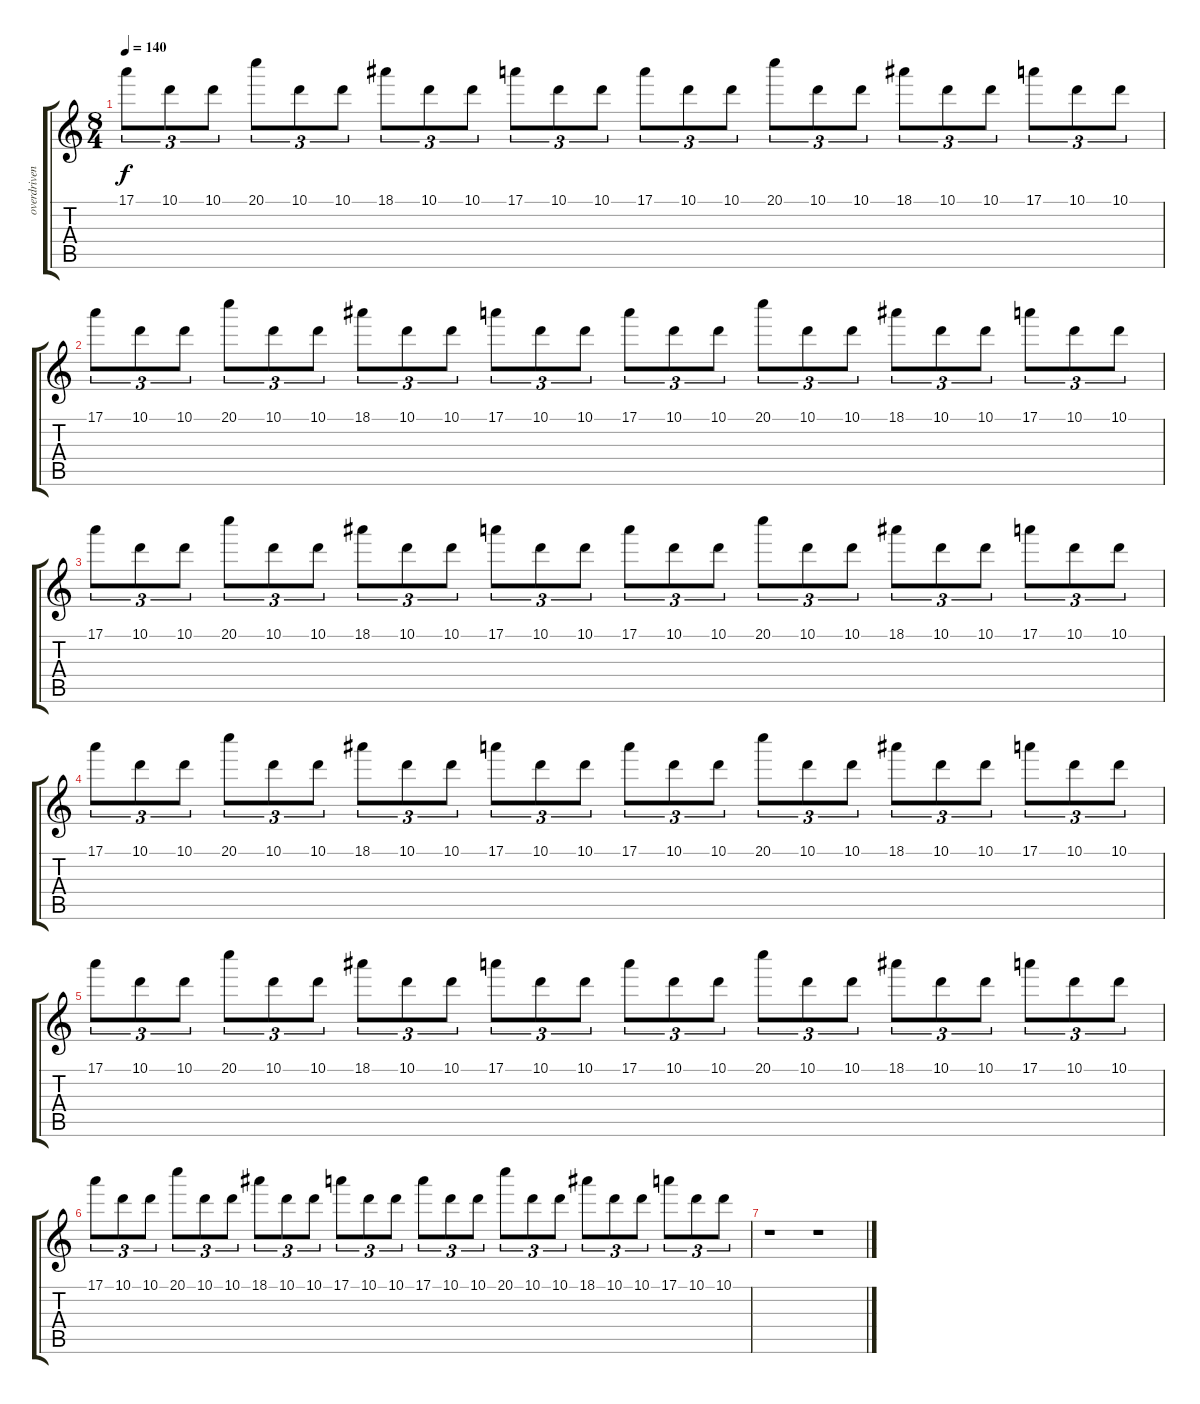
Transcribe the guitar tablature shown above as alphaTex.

\track ("overdriven" "overdriven") {instrument overdrivenguitar}
\staff {score tabs}
\tuning (E4 B3 G3 D3 A2 E2) {hide}
\ts (8 4)
\tempo 140
\clef g2
\ks c
17.1.8{tu (3 2) dy f volume 8} 10.1.8{tu (3 2)} 10.1.8{tu (3 2)} 20.1.8{tu (3 2)} 10.1.8{tu (3 2)} 10.1.8{tu (3 2)} 18.1.8{tu (3 2)} 10.1.8{tu (3 2)} 10.1.8{tu (3 2)} 17.1.8{tu (3 2)} 10.1.8{tu (3 2)} 10.1.8{tu (3 2)} 17.1.8{tu (3 2)} 10.1.8{tu (3 2)} 10.1.8{tu (3 2)} 20.1.8{tu (3 2)} 10.1.8{tu (3 2)} 10.1.8{tu (3 2)} 18.1.8{tu (3 2)} 10.1.8{tu (3 2)} 10.1.8{tu (3 2)} 17.1.8{tu (3 2)} 10.1.8{tu (3 2)} 10.1.8{tu (3 2)} |
17.1.8{tu (3 2) volume 8} 10.1.8{tu (3 2)} 10.1.8{tu (3 2)} 20.1.8{tu (3 2)} 10.1.8{tu (3 2)} 10.1.8{tu (3 2)} 18.1.8{tu (3 2)} 10.1.8{tu (3 2)} 10.1.8{tu (3 2)} 17.1.8{tu (3 2)} 10.1.8{tu (3 2)} 10.1.8{tu (3 2)} 17.1.8{tu (3 2)} 10.1.8{tu (3 2)} 10.1.8{tu (3 2)} 20.1.8{tu (3 2)} 10.1.8{tu (3 2)} 10.1.8{tu (3 2)} 18.1.8{tu (3 2)} 10.1.8{tu (3 2)} 10.1.8{tu (3 2)} 17.1.8{tu (3 2)} 10.1.8{tu (3 2)} 10.1.8{tu (3 2)} |
17.1.8{tu (3 2) volume 7} 10.1.8{tu (3 2)} 10.1.8{tu (3 2)} 20.1.8{tu (3 2)} 10.1.8{tu (3 2)} 10.1.8{tu (3 2)} 18.1.8{tu (3 2)} 10.1.8{tu (3 2)} 10.1.8{tu (3 2)} 17.1.8{tu (3 2)} 10.1.8{tu (3 2)} 10.1.8{tu (3 2)} 17.1.8{tu (3 2)} 10.1.8{tu (3 2)} 10.1.8{tu (3 2)} 20.1.8{tu (3 2)} 10.1.8{tu (3 2)} 10.1.8{tu (3 2)} 18.1.8{tu (3 2)} 10.1.8{tu (3 2)} 10.1.8{tu (3 2)} 17.1.8{tu (3 2)} 10.1.8{tu (3 2)} 10.1.8{tu (3 2)} |
17.1.8{tu (3 2) volume 4} 10.1.8{tu (3 2)} 10.1.8{tu (3 2)} 20.1.8{tu (3 2)} 10.1.8{tu (3 2)} 10.1.8{tu (3 2)} 18.1.8{tu (3 2)} 10.1.8{tu (3 2)} 10.1.8{tu (3 2)} 17.1.8{tu (3 2)} 10.1.8{tu (3 2)} 10.1.8{tu (3 2)} 17.1.8{tu (3 2)} 10.1.8{tu (3 2)} 10.1.8{tu (3 2)} 20.1.8{tu (3 2)} 10.1.8{tu (3 2)} 10.1.8{tu (3 2)} 18.1.8{tu (3 2)} 10.1.8{tu (3 2)} 10.1.8{tu (3 2)} 17.1.8{tu (3 2)} 10.1.8{tu (3 2)} 10.1.8{tu (3 2)} |
17.1.8{tu (3 2) volume 2} 10.1.8{tu (3 2)} 10.1.8{tu (3 2)} 20.1.8{tu (3 2)} 10.1.8{tu (3 2)} 10.1.8{tu (3 2)} 18.1.8{tu (3 2)} 10.1.8{tu (3 2)} 10.1.8{tu (3 2)} 17.1.8{tu (3 2)} 10.1.8{tu (3 2)} 10.1.8{tu (3 2)} 17.1.8{tu (3 2)} 10.1.8{tu (3 2)} 10.1.8{tu (3 2)} 20.1.8{tu (3 2)} 10.1.8{tu (3 2)} 10.1.8{tu (3 2)} 18.1.8{tu (3 2)} 10.1.8{tu (3 2)} 10.1.8{tu (3 2)} 17.1.8{tu (3 2)} 10.1.8{tu (3 2)} 10.1.8{tu (3 2)} |
17.1.8{tu (3 2) volume 0} 10.1.8{tu (3 2)} 10.1.8{tu (3 2)} 20.1.8{tu (3 2)} 10.1.8{tu (3 2)} 10.1.8{tu (3 2)} 18.1.8{tu (3 2)} 10.1.8{tu (3 2)} 10.1.8{tu (3 2)} 17.1.8{tu (3 2)} 10.1.8{tu (3 2)} 10.1.8{tu (3 2)} 17.1.8{tu (3 2)} 10.1.8{tu (3 2)} 10.1.8{tu (3 2)} 20.1.8{tu (3 2)} 10.1.8{tu (3 2)} 10.1.8{tu (3 2)} 18.1.8{tu (3 2)} 10.1.8{tu (3 2)} 10.1.8{tu (3 2)} 17.1.8{tu (3 2)} 10.1.8{tu (3 2)} 10.1.8{tu (3 2)} |
r.1 r.1
